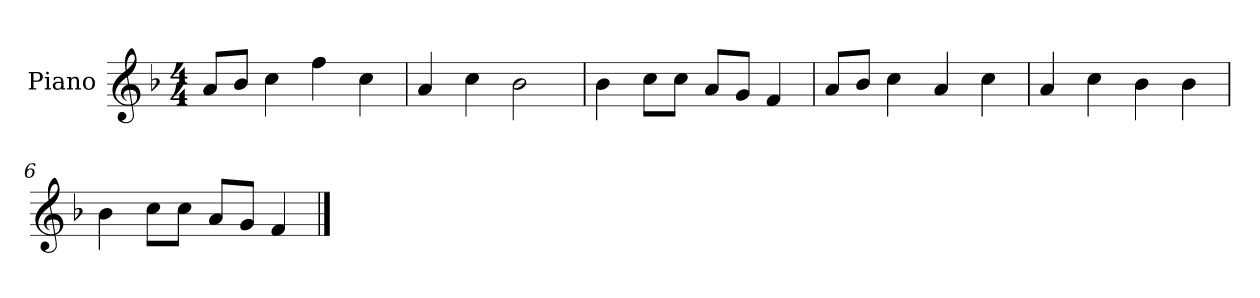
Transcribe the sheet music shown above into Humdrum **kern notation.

**kern
*part1
*staff1
*I"Piano
*I'P-no
*clefG2
*k[b-]
*M4/4
*MM90
=1
8a/L
8b-/J
4cc\
4ff\
4cc\
=2
4a/
4cc\
2b-\
=3
4b-\
8cc\L
8cc\J
8a/L
8g/J
4f/
=4
8a/L
8b-/J
4cc\
4a/
4cc\
=5
4a/
4cc\
4b-\
4b-\
=6
4b-\
8cc\L
8cc\J
8a/L
8g/J
4f/
==
*-
